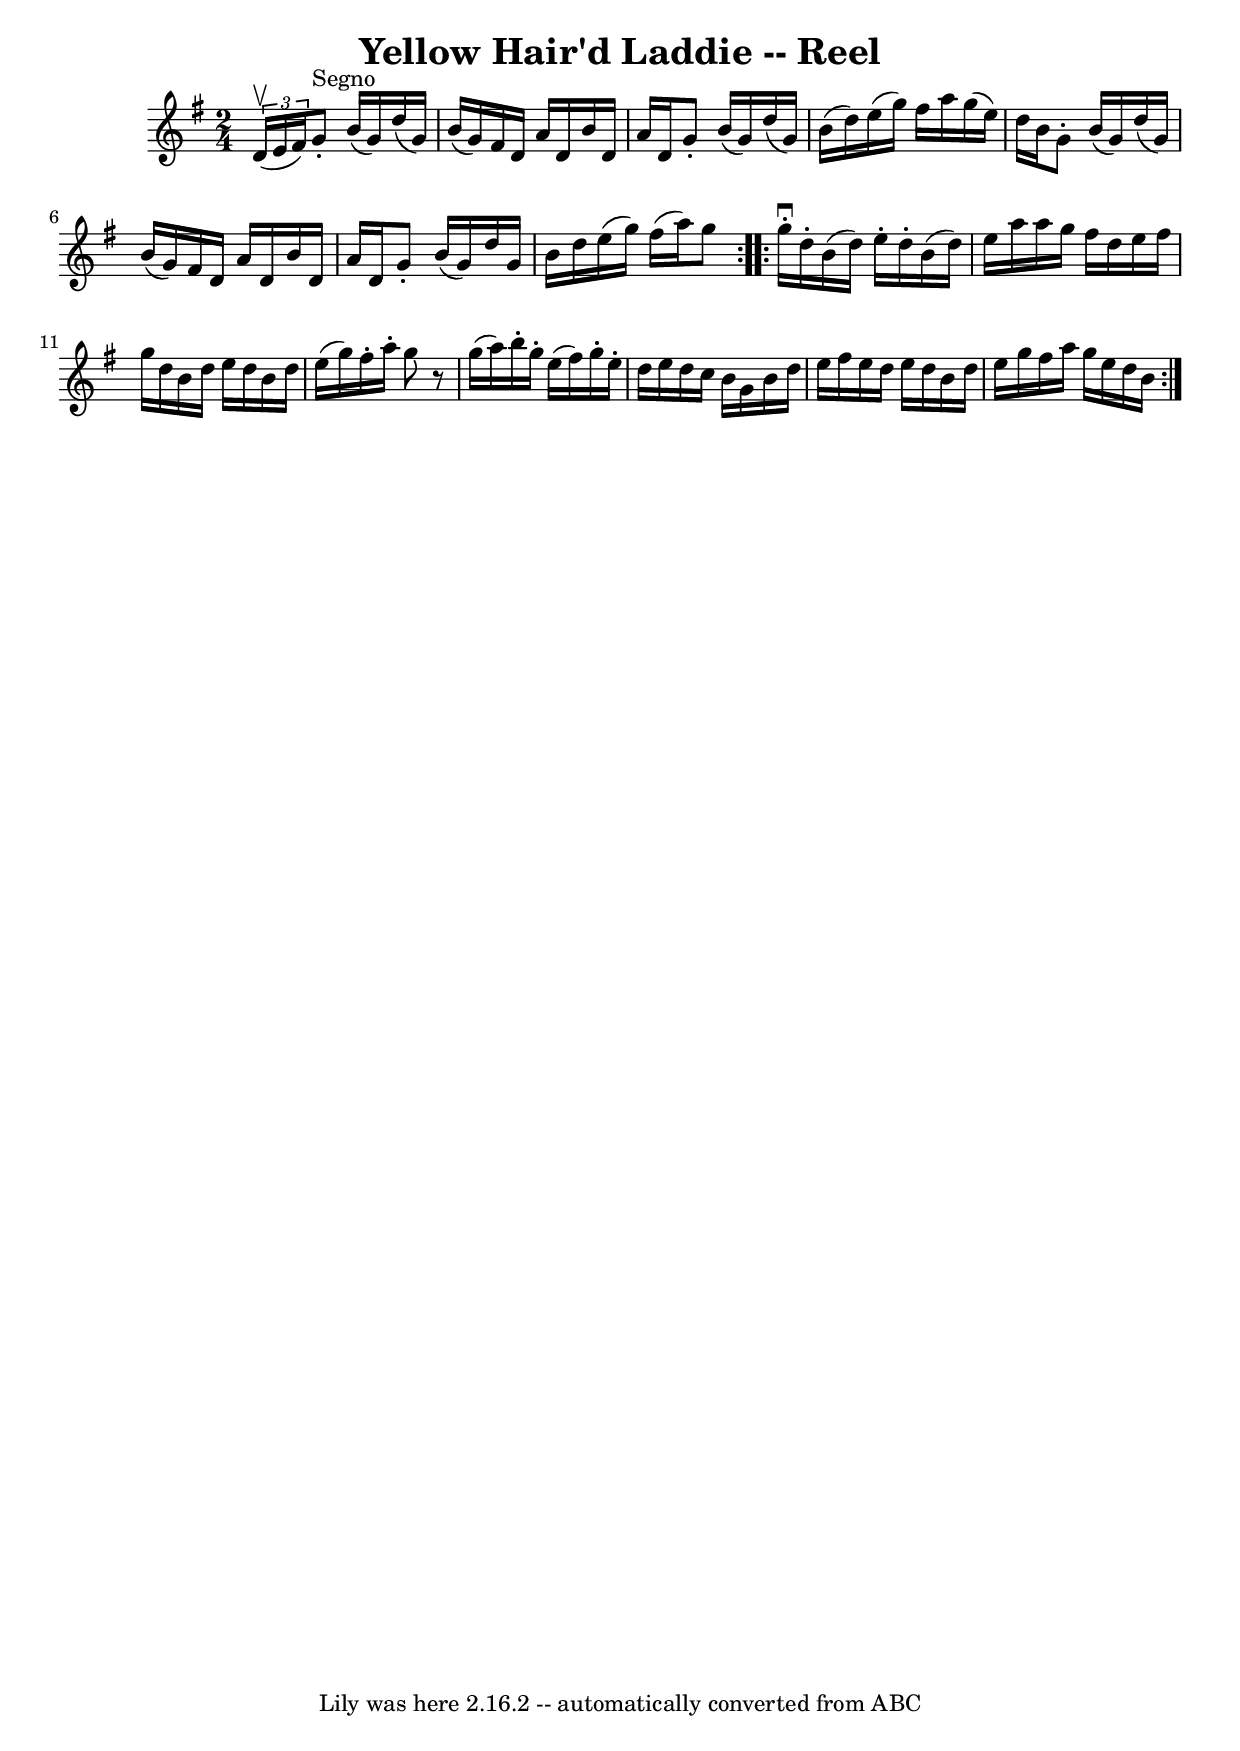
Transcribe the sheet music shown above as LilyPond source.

\version "2.16.2"
\include "Mammoth.ily"
\header {
  %% book = "Ryan's Mammoth Collection"
  crossRefNumber = "1"
  footnotes = "\\\\277\\\\AKA Five Mile Chase"
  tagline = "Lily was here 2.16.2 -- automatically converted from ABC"
  title = "Yellow Hair'd Laddie -- Reel"

}
voicedefault =  {



  \repeat volta 2 {

    \time 2/4 
    \key g \major
    \times 2/3 { d'16^\upbow(e'16 fis'16) 
	       }   
    |
    g'8^"Segno"-. b'16 (g'16) d''16 (g'16) b'16 (
    g'16)   |
    fis'16 d'16 a'16 d'16 b'16 d'16 a'16    
    d'16    |
    g'8-. b'16 (g'16) d''16 (g'16) b'16 (
    d''16)   |
    e''16 (g''16) fis''16 a''16 g''16 (
    e''16) d''16 b'16    |
    g'8-. b'16 (g'16) d''16 (
    g'16) b'16 (g'16)   |
    fis'16 d'16 a'16 d'16    
    b'16 d'16 a'16 d'16    |
    g'8-. b'16 (g'16) d''16   
    g'16 b'16 d''16    |
    e''16 (g''16) fis''16 (a''16) g''8  
  }     
  \repeat volta 2 {
    g''16^\downbow-. d''16-. b'16 (
    d''16) e''16-. d''16-. b'16 (d''16)   |
    e''16    
    a''16 a''16 g''16 fis''16 d''16 e''16 fis''16    |
    
    g''16 d''16 b'16 d''16 e''16 d''16 b'16 d''16    |
    
    e''16 (g''16) fis''16-. a''16-. g''8    r8   |
    g''16 (a''16) b''16-. g''16-. e''16 (fis''16) g''16-. e''16-.   |
    d''16 e''16 d''16 c''16 b'16 g'16 b'16    
    d''16    |
    e''16 fis''16 e''16 d''16 e''16 d''16    
    b'16 d''16    |
    e''16 g''16 fis''16 a''16 g''16    
    e''16 d''16 b'16      
  }   

}

\score{
  <<

    \context Staff="default"
    {
      \voicedefault 
      
    }

  >>
  \layout {
    
  }
  \midi {
  }

}
